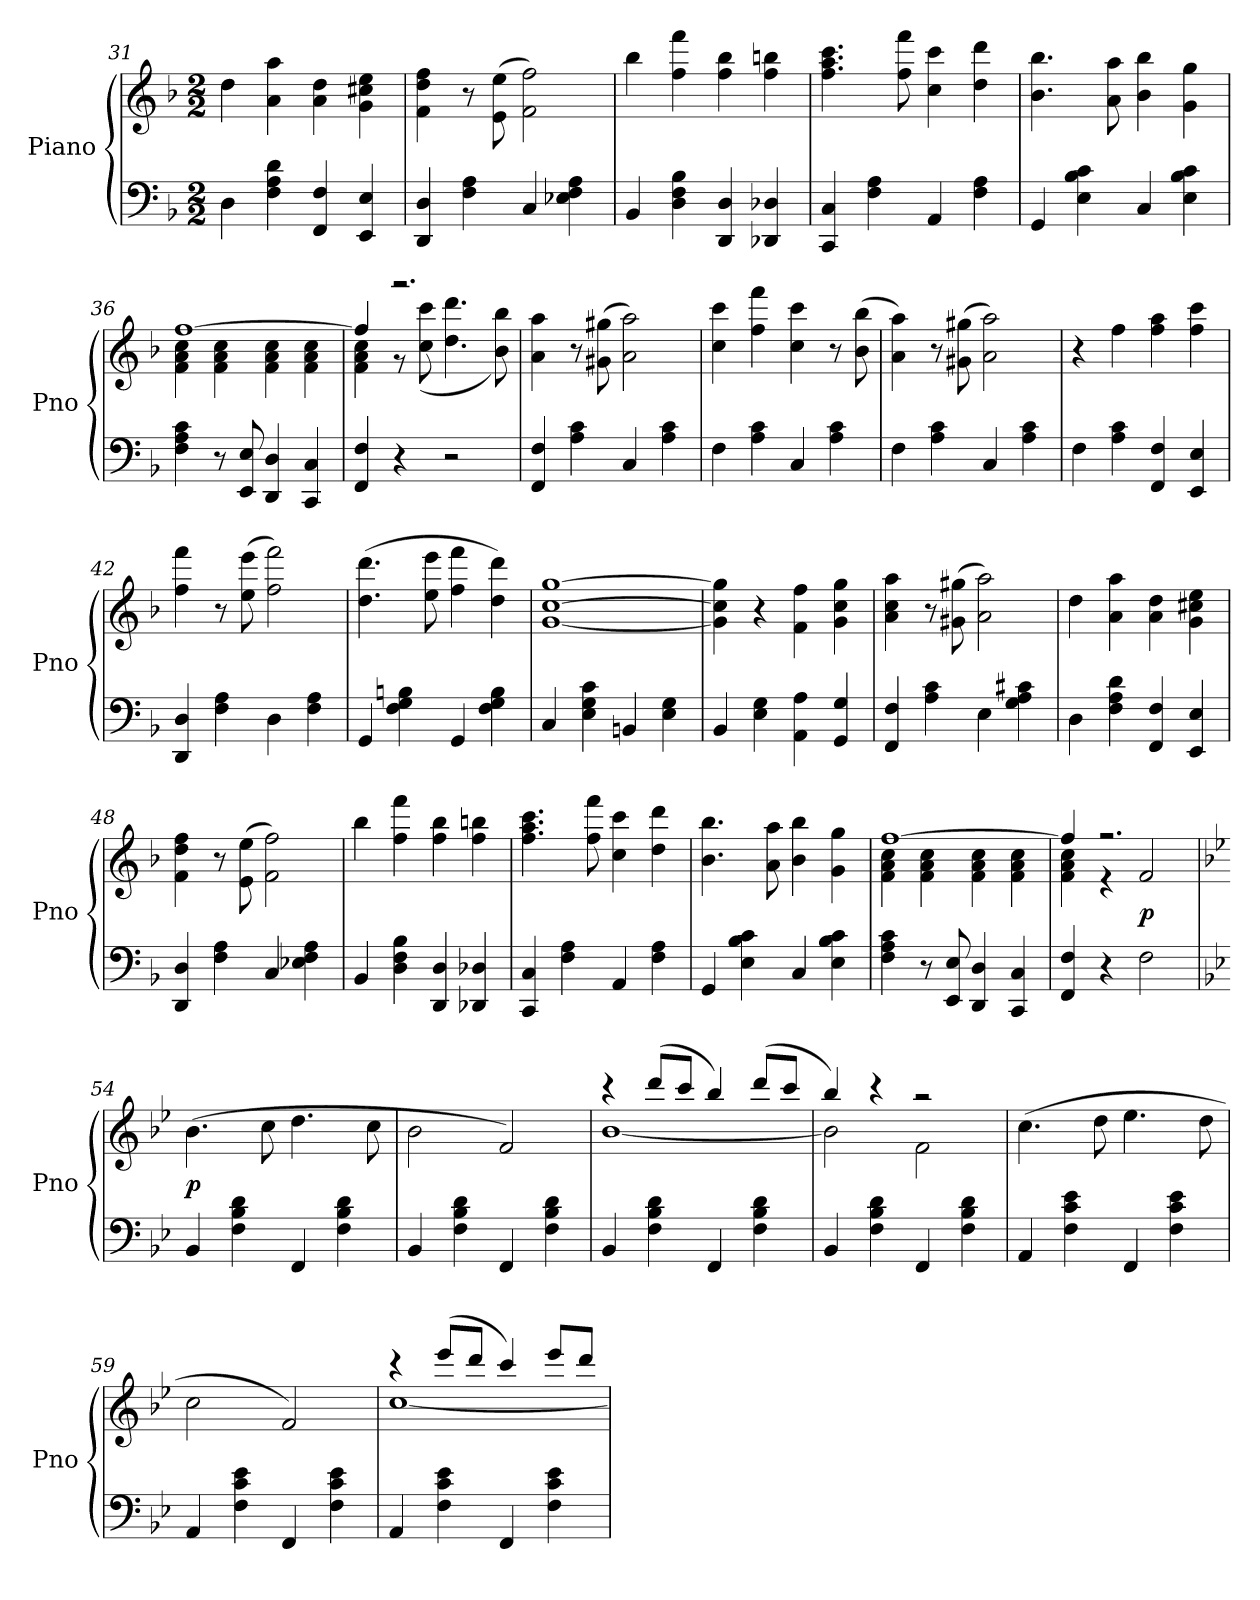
**kern	**kern	**dynam
*part1	*part1	*part1
*staff2	*staff1	*staff1/2
*I"Piano	*	*
*I'Pno	*	*
*clefF4	*clefG2	*
*k[b-]	*k[b-]	*
*F:	*F:	*
*M2/2	*M2/2	*
=31	=31	=31
4D\	4dd\	.
4F\ 4A\ 4d\	4a\ 4aa\	.
4FF/ 4F/	4a\ 4dd\	.
4EE/ 4E/	4g\ 4cc#X\ 4ee\	.
=32	=32	=32
4DD/ 4D/	4f\ 4dd\ 4ff\	.
4F\ 4A\	8r	.
.	(8e\ 8ee\	.
4C/	2f\ 2ff\)	.
4E-X\ 4F\ 4A\	.	.
=33	=33	=33
4BB-/	4bb-\	.
4D\ 4F\ 4B-\	4ff\ 4fff\	.
4DD/ 4D/	4ff\ 4bb-\	.
4DD-X/ 4D-X/	4ff\ 4bbn\	.
=34	=34	=34
4CC/ 4C/	4.ff\ 4.aa\ 4.ccc\	.
4F\ 4A\	.	.
.	8ff\ 8fff\	.
4AA/	4cc\ 4ccc\	.
4F\ 4A\	4dd\ 4ddd\	.
=35	=35	=35
4GG/	4.b-\ 4.bb-\	.
4E\ 4B-\ 4c\	.	.
.	8a\ 8aa\	.
4C/	4b-\ 4bb-\	.
4E\ 4B-\ 4c\	4g\ 4gg\	.
=36	=36	=36
*	*^	*
4F\ 4A\ 4c\	[1ff	4f\ 4a\ 4cc\	.
8r	.	4f\ 4a\ 4cc\	.
8EE/ 8E/	.	.	.
4DD/ 4D/	.	4f\ 4a\ 4cc\	.
4CC/ 4C/	.	4f\ 4a\ 4cc\	.
=37	=37	=37	=37
4FF/ 4F/	4ff/]	4f\ 4a\ 4cc\	.
4r	2.r	8r	.
.	.	(8cc\ 8ccc\	.
2r	.	4.dd\ 4.ddd\	.
.	.	8b-\ 8bb-\)	.
*	*v	*v	*
=38	=38	=38
4FF/ 4F/	4a\ 4aa\	.
4A\ 4c\	8r	.
.	(8g#X\ 8gg#X\	.
4C/	2a\ 2aa\)	.
4A\ 4c\	.	.
=39	=39	=39
4F\	4cc\ 4ccc\	.
4A\ 4c\	4ff\ 4fff\	.
4C/	4cc\ 4ccc\	.
4A\ 4c\	8r	.
.	(8b-\ 8bb-\	.
=40	=40	=40
4F\	4a\ 4aa\)	.
4A\ 4c\	8r	.
.	(8g#X\ 8gg#X\	.
4C/	2a\ 2aa\)	.
4A\ 4c\	.	.
=41	=41	=41
4F\	4r	.
4A\ 4c\	4ff\	.
4FF/ 4F/	4ff\ 4aa\	.
4EE/ 4E/	4ff\ 4ccc\	.
=42	=42	=42
4DD/ 4D/	4ff\ 4fff\	.
4F\ 4A\	8r	.
.	(8ee\ 8eee\	.
4D\	2ff\ 2fff\)	.
4F\ 4A\	.	.
=43	=43	=43
4GG/	(4.dd\ 4.ddd\	.
4F\ 4G\ 4Bn\	.	.
.	8ee\ 8eee\	.
4GG/	4ff\ 4fff\	.
4F\ 4G\ 4B\	4dd\ 4ddd\)	.
=44	=44	=44
4C/	[1g [1cc [1gg	.
4E\ 4G\ 4c\	.	.
4BBn/	.	.
4E\ 4G\	.	.
=45	=45	=45
4BB-/	4g]\ 4cc]\ 4gg]\	.
4E\ 4G\	4r	.
4AA\ 4A\	4f\ 4ff\	.
4GG/ 4G/	4g\ 4cc\ 4gg\	.
=46	=46	=46
4FF/ 4F/	4a\ 4cc\ 4aa\	.
4A\ 4c\	8r	.
.	(8g#X\ 8gg#X\	.
4E\	2a\ 2aa\)	.
4G\ 4A\ 4c#X\	.	.
=47	=47	=47
4D\	4dd\	.
4F\ 4A\ 4d\	4a\ 4aa\	.
4FF/ 4F/	4a\ 4dd\	.
4EE/ 4E/	4g\ 4cc#X\ 4ee\	.
=48	=48	=48
4DD/ 4D/	4f\ 4dd\ 4ff\	.
4F\ 4A\	8r	.
.	(8e\ 8ee\	.
4C/	2f\ 2ff\)	.
4E-X\ 4F\ 4A\	.	.
=49	=49	=49
4BB-/	4bb-\	.
4D\ 4F\ 4B-\	4ff\ 4fff\	.
4DD/ 4D/	4ff\ 4bb-\	.
4DD-X/ 4D-X/	4ff\ 4bbn\	.
=50	=50	=50
4CC/ 4C/	4.ff\ 4.aa\ 4.ccc\	.
4F\ 4A\	.	.
.	8ff\ 8fff\	.
4AA/	4cc\ 4ccc\	.
4F\ 4A\	4dd\ 4ddd\	.
=51	=51	=51
4GG/	4.b-\ 4.bb-\	.
4E\ 4B-\ 4c\	.	.
.	8a\ 8aa\	.
4C/	4b-\ 4bb-\	.
4E\ 4B-\ 4c\	4g\ 4gg\	.
=52	=52	=52
*	*^	*
4F\ 4A\ 4c\	[1ff	4f\ 4a\ 4cc\	.
8r	.	4f\ 4a\ 4cc\	.
8EE/ 8E/	.	.	.
4DD/ 4D/	.	4f\ 4a\ 4cc\	.
4CC/ 4C/	.	4f\ 4a\ 4cc\	.
=53	=53	=53	=53
4FF/ 4F/	4ff/]	4f\ 4a\ 4cc\	.
4r	2.r	4r	.
2F\	.	2f/	p
*	*v	*v	*
=54	=54	=54
*k[b-e-]	*k[b-e-]	*
4BB-/	(4.b-\	p
4F\ 4B-\ 4d\	.	.
.	8cc\	.
4FF/	4.dd\	.
4F\ 4B-\ 4d\	.	.
.	8cc\	.
=55	=55	=55
4BB-/	2b-\	.
4F\ 4B-\ 4d\	.	.
4FF/	2f/)	.
4F\ 4B-\ 4d\	.	.
=56	=56	=56
*	*^	*
4BB-/	4r	[1b-	.
4F\ 4B-\ 4d\	(8ddd/L	.	.
.	8ccc/J	.	.
4FF/	4bb-/)	.	.
4F\ 4B-\ 4d\	(8ddd/L	.	.
.	8ccc/J	.	.
=57	=57	=57	=57
4BB-/	4bb-/)	2b-\]	.
4F\ 4B-\ 4d\	4r	.	.
4FF/	2r	2f\	.
4F\ 4B-\ 4d\	.	.	.
*	*v	*v	*
=58	=58	=58
4AA/	(4.cc\	.
4F\ 4c\ 4e-\	.	.
.	8dd\	.
4FF/	4.ee-\	.
4F\ 4c\ 4e-\	.	.
.	8dd\	.
=59	=59	=59
4AA/	2cc\	.
4F\ 4c\ 4e-\	.	.
4FF/	2f/)	.
4F\ 4c\ 4e-\	.	.
=60	=60	=60
*	*^	*
4AA/	4r	[1cc	.
4F\ 4c\ 4e-\	(8eee-/L	.	.
.	8ddd/J	.	.
4FF/	4ccc/)	.	.
4F\ 4c\ 4e-\	8eee-/L	.	.
.	8ddd/J	.	.
*	*v	*v	*
=	=	=
*-	*-	*-
